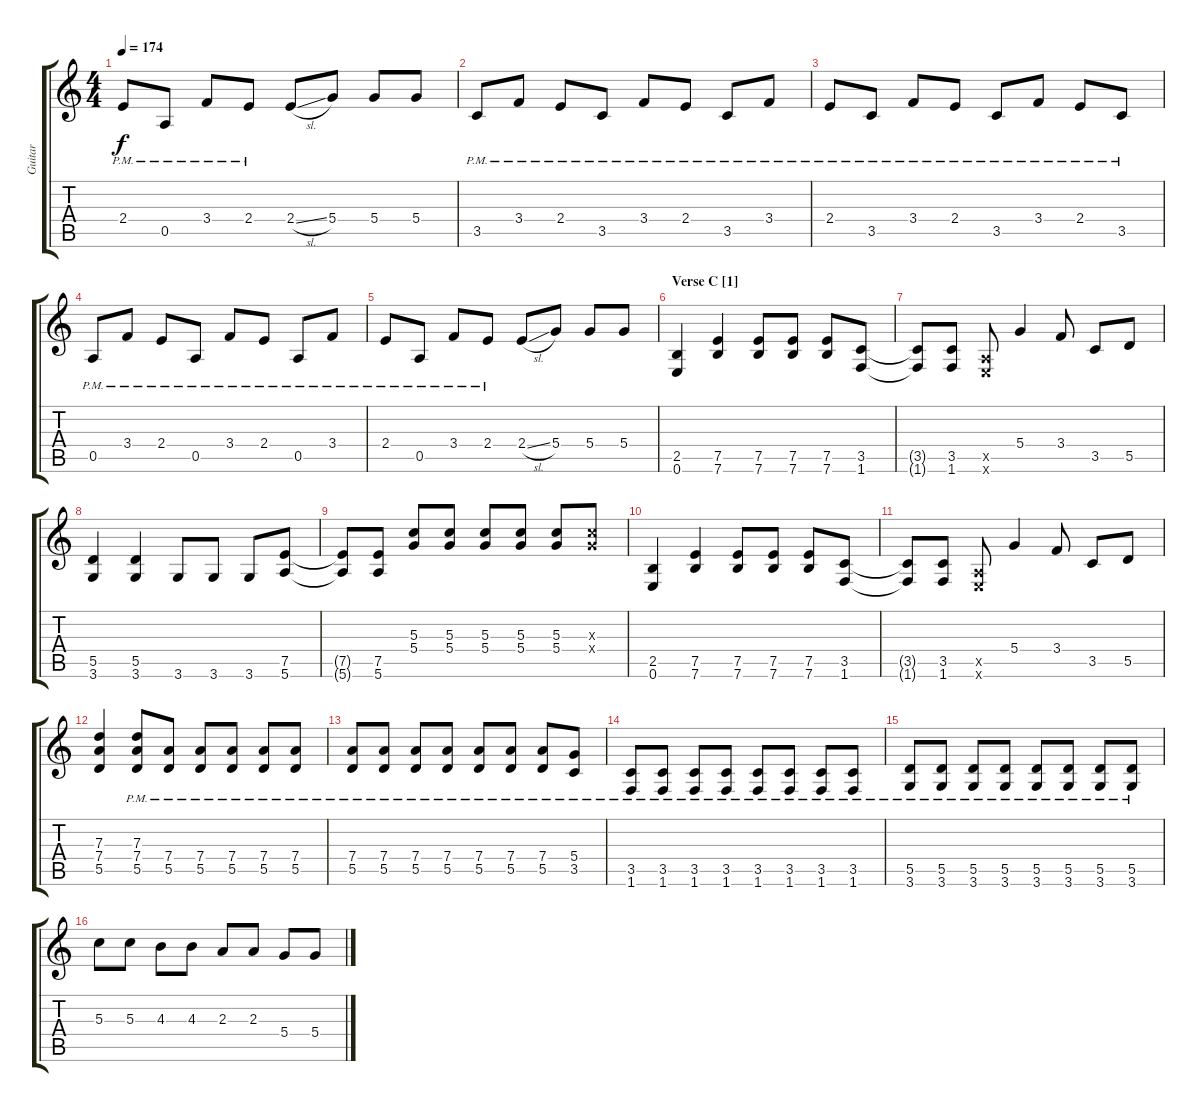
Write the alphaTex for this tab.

\track ("Guitar" "Guitar") {instrument overdrivenguitar}
\staff {score tabs}
\tuning (E4 B3 G3 D3 A2 E2) {hide}
\ts (4 4)
\tempo 174
\clef g2
\ks c
2.4{pm}.8{dy f} 0.5{pm}.8 3.4{pm}.8 2.4{pm}.8 2.4{sl}.8 5.4.8 5.4.8 5.4.8 |
3.5{pm}.8 3.4{pm}.8 2.4{pm}.8 3.5{pm}.8 3.4{pm}.8 2.4{pm}.8 3.5{pm}.8 3.4{pm}.8 |
2.4{pm}.8 3.5{pm}.8 3.4{pm}.8 2.4{pm}.8 3.5{pm}.8 3.4{pm}.8 2.4{pm}.8 3.5{pm}.8 |
0.5{pm}.8 3.4{pm}.8 2.4{pm}.8 0.5{pm}.8 3.4{pm}.8 2.4{pm}.8 0.5{pm}.8 3.4{pm}.8 |
2.4{pm}.8 0.5{pm}.8 3.4{pm}.8 2.4{pm}.8 2.4{sl}.8 5.4.8 5.4.8 5.4.8 |
\section ("" "Verse C [1]")
(2.5 0.6).4 (7.5 7.6).4 (7.5 7.6).8 (7.5 7.6).8 (7.5 7.6).8 (3.5 1.6).8 |
(3.5{t} 1.6{t}).8 (3.5 1.6).8 (0.5{x} 0.6{x}).8 5.4.4 3.4.8 3.5.8 5.5.8 |
(5.5 3.6).4 (5.5 3.6).4 3.6.8 3.6.8 3.6.8 (7.5 5.6).8 |
(7.5{t} 5.6{t}).8 (7.5 5.6).8 (5.3 5.4).8 (5.3 5.4).8 (5.3 5.4).8 (5.3 5.4).8 (5.3 5.4).8 (5.3{x} 5.4{x}).8 |
(2.5 0.6).4 (7.5 7.6).4 (7.5 7.6).8 (7.5 7.6).8 (7.5 7.6).8 (3.5 1.6).8 |
(3.5{t} 1.6{t}).8 (3.5 1.6).8 (0.5{x} 0.6{x}).8 5.4.4 3.4.8 3.5.8 5.5.8 |
(7.3 7.4 5.5).4 (7.3{pm} 7.4{pm} 5.5{pm}).8 (7.4{pm} 5.5{pm}).8 (7.4{pm} 5.5{pm}).8 (7.4{pm} 5.5{pm}).8 (7.4{pm} 5.5{pm}).8 (7.4{pm} 5.5{pm}).8 |
(7.4{pm} 5.5{pm}).8 (7.4{pm} 5.5{pm}).8 (7.4{pm} 5.5{pm}).8 (7.4{pm} 5.5{pm}).8 (7.4{pm} 5.5{pm}).8 (7.4{pm} 5.5{pm}).8 (7.4{pm} 5.5{pm}).8 (5.4{pm} 3.5{pm}).8 |
(3.5{pm} 1.6{pm}).8 (3.5{pm} 1.6{pm}).8 (3.5{pm} 1.6{pm}).8 (3.5{pm} 1.6{pm}).8 (3.5{pm} 1.6{pm}).8 (3.5{pm} 1.6{pm}).8 (3.5{pm} 1.6{pm}).8 (3.5{pm} 1.6{pm}).8 |
(5.5{pm} 3.6{pm}).8 (5.5{pm} 3.6{pm}).8 (5.5{pm} 3.6{pm}).8 (5.5{pm} 3.6{pm}).8 (5.5{pm} 3.6{pm}).8 (5.5{pm} 3.6{pm}).8 (5.5{pm} 3.6{pm}).8 (5.5{pm} 3.6{pm}).8 |
5.3.8{volume 16} 5.3.8 4.3.8 4.3.8 2.3.8 2.3.8 5.4.8 5.4.8
